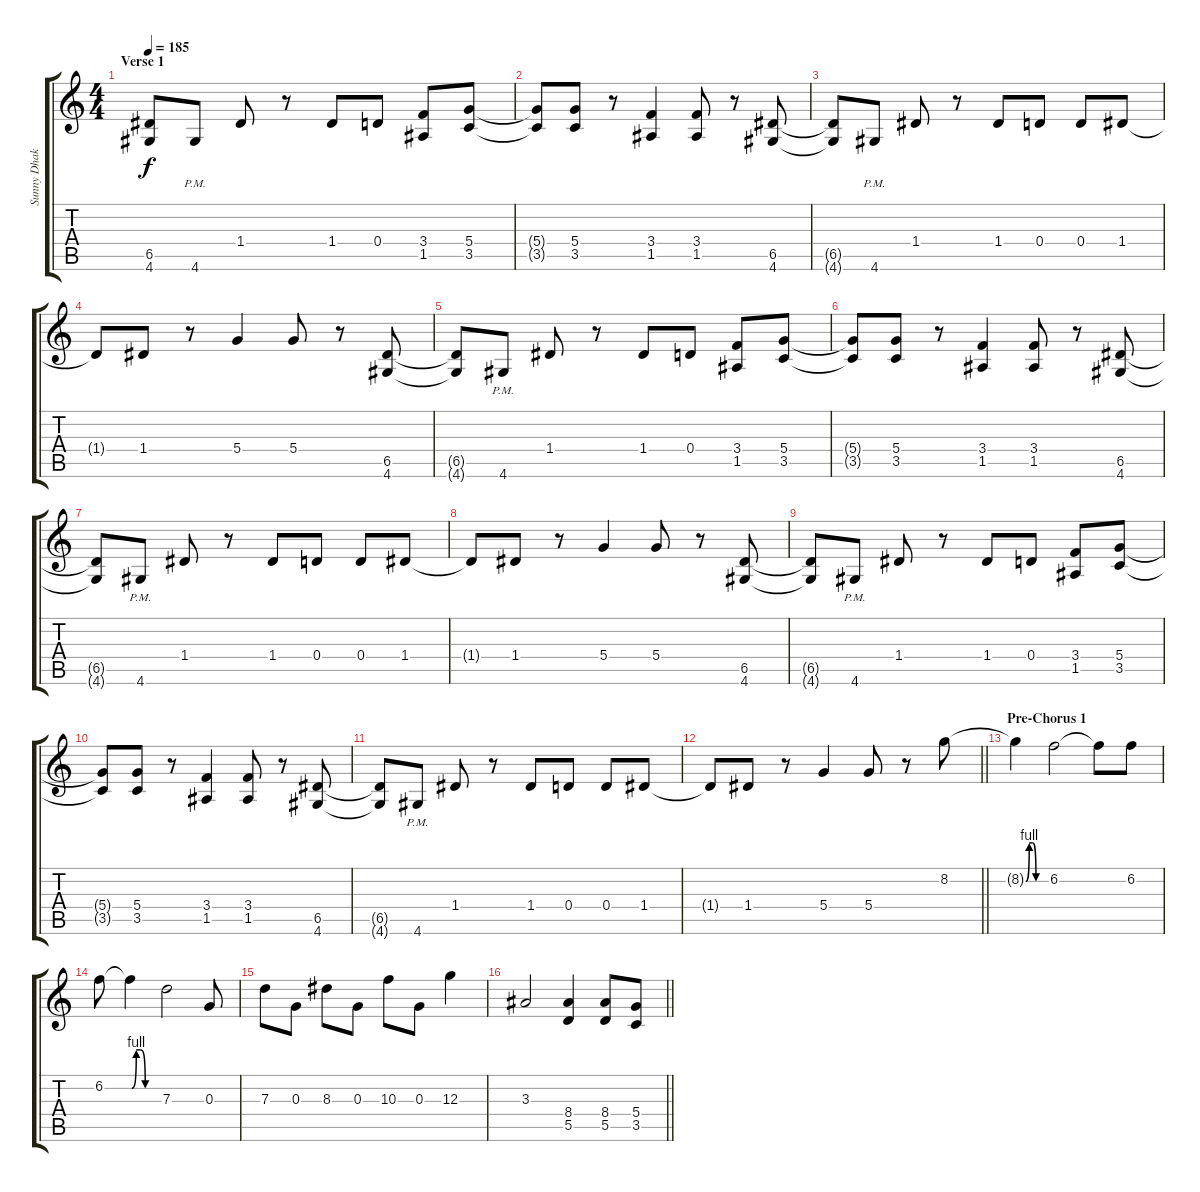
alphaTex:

\track ("Sunny Dhak" "Sunny Dhak") {instrument distortionguitar}
\staff {score tabs}
\tuning (E4 B3 G3 D3 A2 E2) {hide}
\ts (4 4)
\section ("" "Verse 1")
\tempo 185
\clef g2
\ks c
(6.5{t} 4.6{t}).8{dy f} 4.6{pm}.8 1.4.8 r.8 1.4.8 0.4.8 (3.4 1.5).8 (5.4 3.5).8 |
(5.4{t} 3.5{t}).8 (5.4 3.5).8 r.8 (3.4 1.5).4 (3.4 1.5).8 r.8 (6.5 4.6).8 |
(6.5{t} 4.6{t}).8 4.6{pm}.8 1.4.8 r.8 1.4.8 0.4.8 0.4.8 1.4.8 |
1.4{t}.8 1.4.8 r.8 5.4.4 5.4.8 r.8 (6.5 4.6).8 |
(6.5{t} 4.6{t}).8 4.6{pm}.8 1.4.8 r.8 1.4.8 0.4.8 (3.4 1.5).8 (5.4 3.5).8 |
(5.4{t} 3.5{t}).8 (5.4 3.5).8 r.8 (3.4 1.5).4 (3.4 1.5).8 r.8 (6.5 4.6).8 |
(6.5{t} 4.6{t}).8 4.6{pm}.8 1.4.8 r.8 1.4.8 0.4.8 0.4.8 1.4.8 |
1.4{t}.8 1.4.8 r.8 5.4.4 5.4.8 r.8 (6.5 4.6).8 |
(6.5{t} 4.6{t}).8 4.6{pm}.8 1.4.8 r.8 1.4.8 0.4.8 (3.4 1.5).8 (5.4 3.5).8 |
(5.4{t} 3.5{t}).8 (5.4 3.5).8 r.8 (3.4 1.5).4 (3.4 1.5).8 r.8 (6.5 4.6).8 |
(6.5{t} 4.6{t}).8 4.6{pm}.8 1.4.8 r.8 1.4.8 0.4.8 0.4.8 1.4.8 |
\barLineRight lightlight
1.4{t}.8 1.4.8 r.8 5.4.4 5.4.8 r.8 8.2.8 |
\section ("" "Pre-Chorus 1")
8.2{be (custom 0 0 10 4 20 4 30 0 60 0) t}.4 6.2.2 6.2{t}.8 6.2.8 |
6.2.8 6.2{be (custom 0 0 10 4 20 4 30 0 60 0) t}.4 7.3.2 0.3.8 |
7.3.8 0.3.8 8.3.8 0.3.8 10.3.8 0.3.8 12.3.4 |
\barLineRight lightlight
3.3.2 (8.4 5.5).4 (8.4 5.5).8 (5.4 3.5).8
